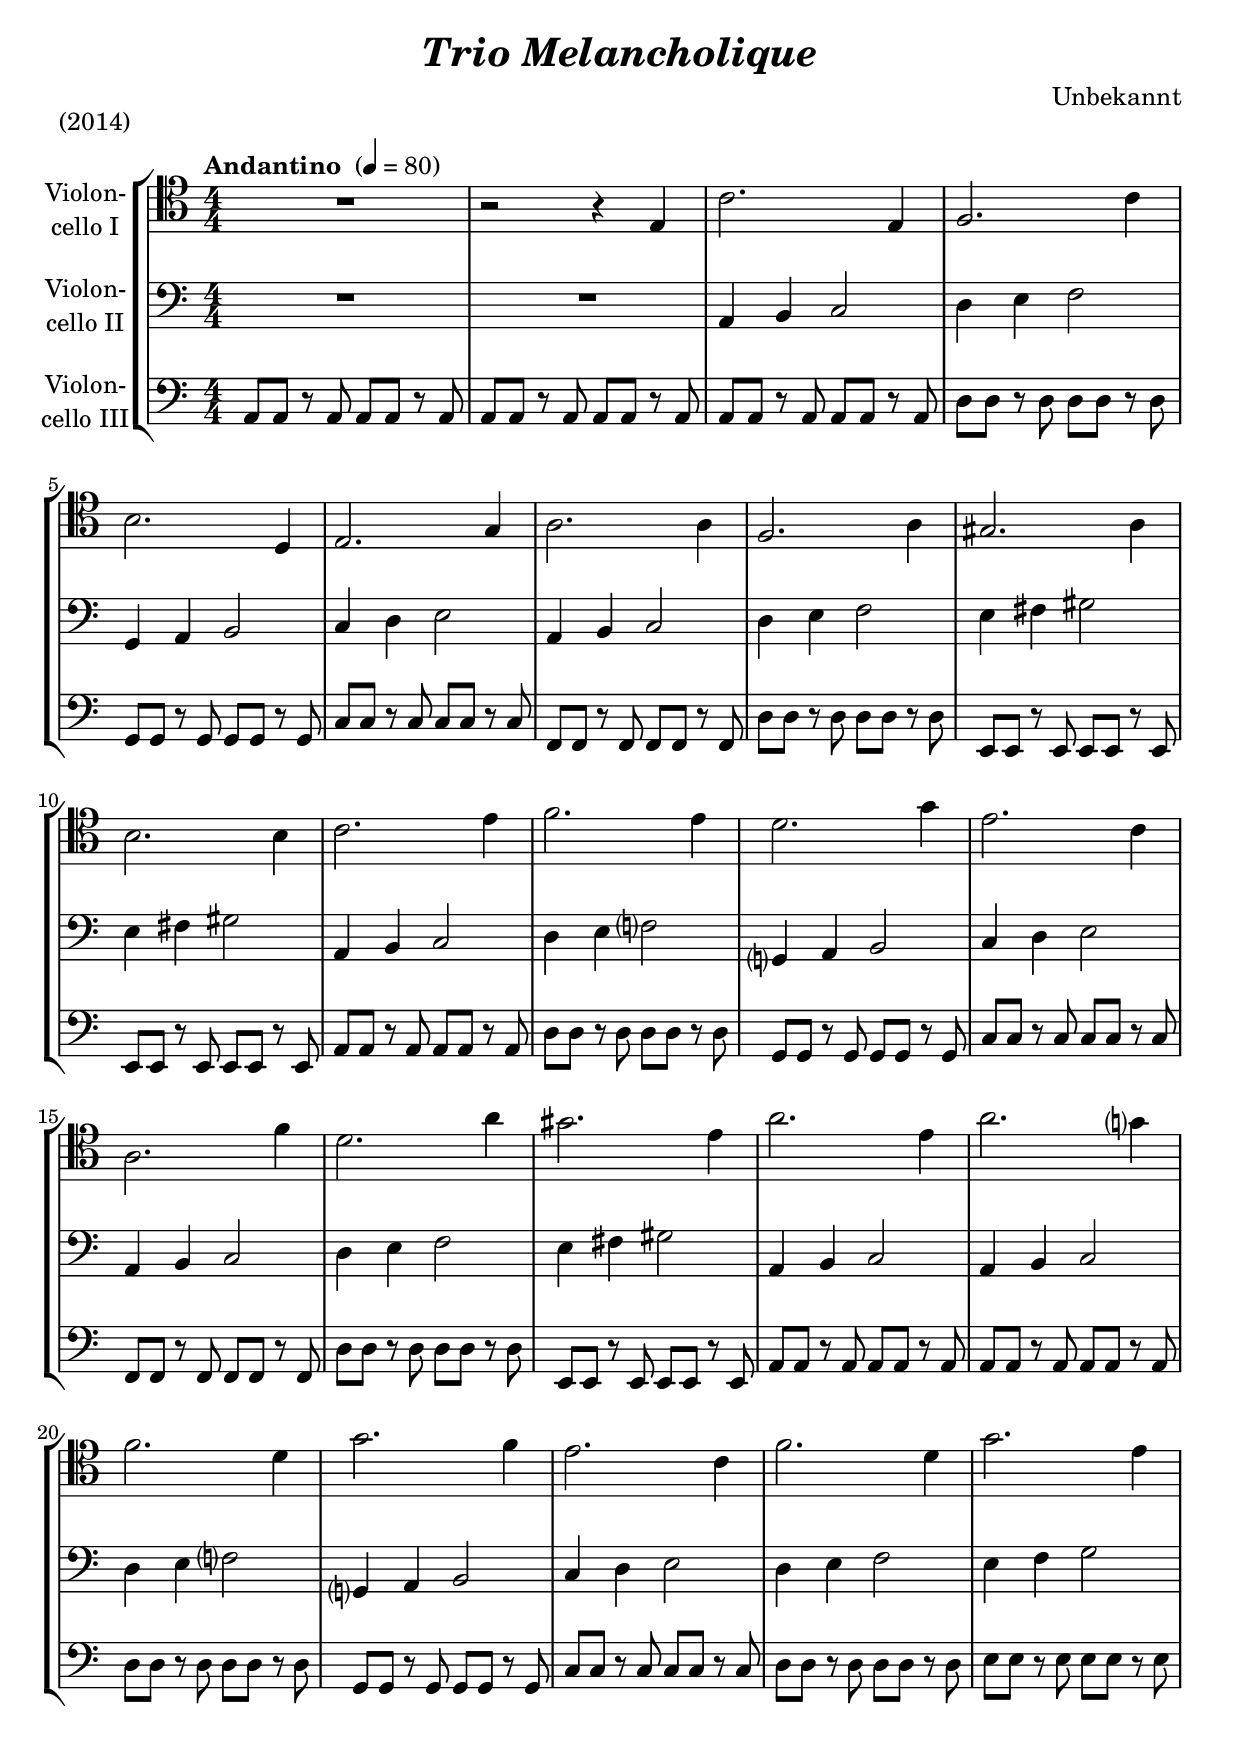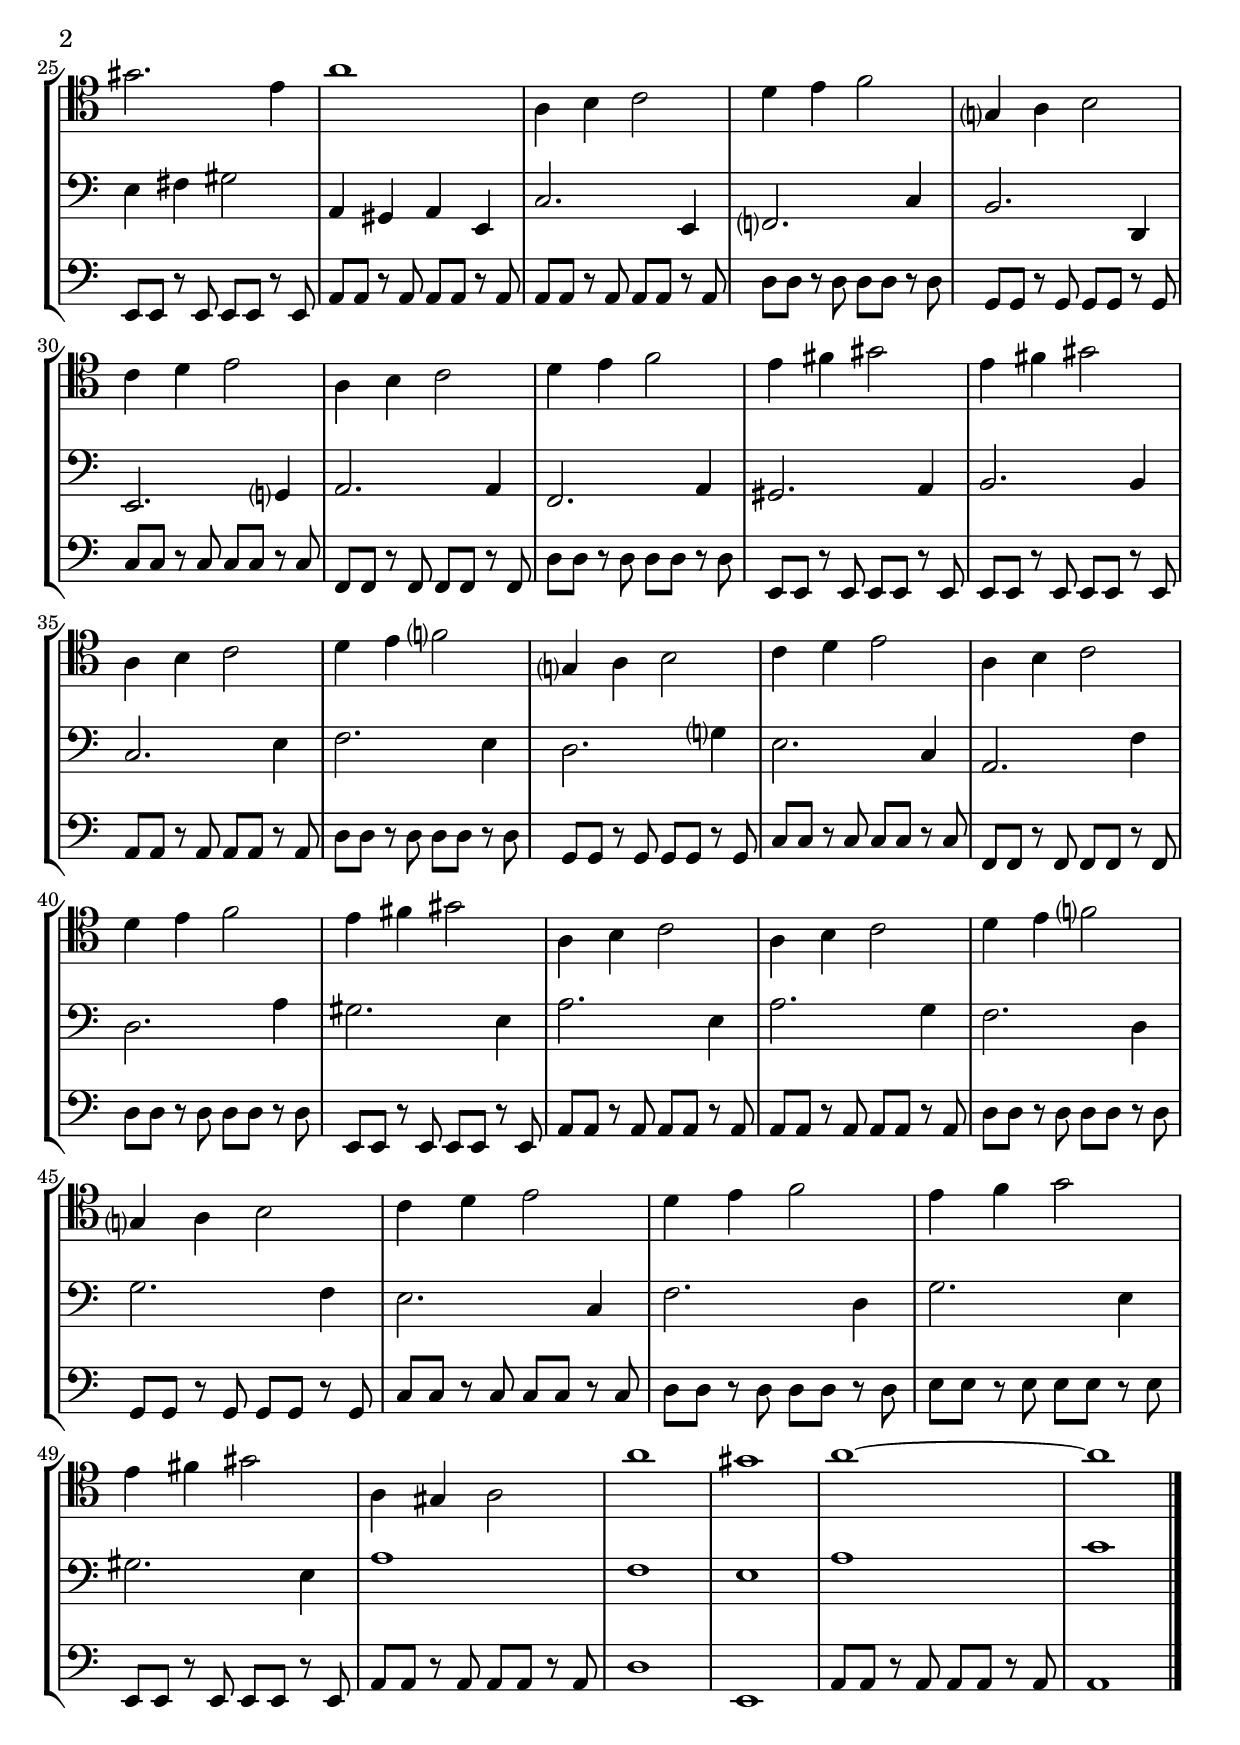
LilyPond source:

\version "2.18.2"
\include "deutsch.ly"
  
#(set-global-staff-size 21.75)

\header {
  title     = \markup \bold \italic "Trio Melancholique"
  composer  = "Unbekannt"
%  arranger  = ""
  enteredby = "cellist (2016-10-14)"
  piece     = "(2014)"
}

voiceconsts = {
  \key a \minor
  \time 4/4
  \clef "bass"
  \numericTimeSignature
  \compressFullBarRests
  \tempo "Andantino " 4=80
  % Set default beaming for all staves
%  \set Timing.beamExceptions = #'()
%  \set Timing.baseMoment     = #(ly:make-moment 1 4)
%  \set Timing.beatStructure  = #'(1 1 1)
}

%minstr = "harpsichord"
mist = "string ensemble 1"
%minstr = "accordion"
miba = "bassoon"
milo = "drawbar organ"

va = \relative c {
  \voiceconsts
  \clef "tenor"

  R1
  r2 r4 e
  c'2. e,4
  f2. c'4
  h2. d,4
  e2. g4
  a2. a4
  f2. a4
  gis2. a4
  h2. h4
  c2. e4
  f2. e4

  d2. g4
  e2. c4
  a2. f'4
  d2. a'4
  gis2. e4
  a2. e4
  a2. g?4
  f2. d4
  g2. f4
  e2. c4
  f2. d4
  g2. e4

  gis2. e4
  a1
  a,4 h c2
  d4 e f2
  g,?4 a h2
  c4 d e2
  a,4 h c2
  d4 e f2
  e4 fis gis2

  e4 fis gis2
  a,4 h c2
  d4 e f?2
  g,?4 a h2
  c4 d e2
  a,4 h c2
  d4 e f2
  e4 fis gis2
  a,4 h c2

  a4 h c2
  d4 e f?2
  g,?4 a h2
  c4 d e2
  d4 e f2
  e4 f g2
  e4 fis gis2
  a,4 gis a2
  a'1
  gis
  a~
  a \bar "|."
}

vb = \relative c {
  \voiceconsts

  R1*2
  a4 h c2
  d4 e f2
  g,4 a h2
  c4 d e2
  a,4 h c2
  d4 e f2
  e4 fis gis2
  e4 fis gis2

  a,4 h c2
  d4 e f?2
  g,?4 a h2
  c4 d e2
  a,4 h c2
  d4 e f2
  e4 fis gis2
  a,4 h c2
  a4 h c2
  d4 e f?2

  g,?4 a h2
  c4 d e2
  d4 e f2
  e4 f g2
  e4 fis gis2
  a,4 gis a e
  c'2. e,4
  f?2. c'4
  h2. d,4
  e2. g?4

  a2. a4
  f2. a4
  gis2. a4
  h2. h4
  c2. e4
  f2. e4
  d2. g?4
  e2. c4
  a2. f'4
  d2. a'4
  gis2. e4
  a2. e4

  a2. g4
  f2. d4
  g2. f4
  e2. c4
  f2. d4
  g2. e4
  gis2. e4
  a1
  f
  e
  a
  c \bar "."
}

vc = \relative c {
  \voiceconsts

  a8 a r a a a r a
  a a r a a a r a
  a a r a a a r a
  d d r d d d r d
  
  g, g r g g g r g
  c c r c c c r c
  f, f r f f f r f
  d' d r d d d r d

  e, e r e e e r e
  e e r e e e r e
  a a r a a a r a
  d d r d d d r d
  
  g, g r g g g r g
  c c r c c c r c
  f, f r f f f r f
  d' d r d d d r d

  e, e r e e e r e
  a a r a a a r a
  a a r a a a r a
  d d r d d d r d
  
  g, g r g g g r g
  c c r c c c r c
  d d r d d d r d
  e e r e e e r e
  e, e r e e e r e

  a a r a a a r a
  a a r a a a r a
  d d r d d d r d  
  g, g r g g g r g
  c c r c c c r c
  
  f, f r f f f r f
  d' d r d d d r d
  e, e r e e e r e
  e e r e e e r e
  
  a a r a a a r a
  d d r d d d r d  
  g, g r g g g r g
  c c r c c c r c
  f, f r f f f r f

  d' d r d d d r d  
  e, e r e e e r e
  a a r a a a r a
  a a r a a a r a
  d d r d d d r d
  
  g, g r g g g r g
  c c r c c c r c
  d d r d d d r d
  e e r e e e r e
  e, e r e e e r e
  
  a a r a a a r a
  d1
  e,
  a8 a r a a a r a
  a1 \bar "|."
}


music = \new StaffGroup <<
      \new Staff {
	\set Staff.midiInstrument = \mist
	\set Staff.instrumentName = \markup \center-column { "Violon-" "cello I" }
	\transpose a a { \va }
      }

      \new Staff {
	\set Staff.midiInstrument = \miba
	\set Staff.instrumentName = \markup \center-column { "Violon-" "cello II" }
	\transpose a a { \vb }
      }

      \new Staff {
	\set Staff.midiInstrument = \milo
	\set Staff.instrumentName = \markup \center-column { "Violon-" "cello III" }
	\transpose a a { \vc }
      }
>>

\book {
  \score {
    \music
    \layout {}
  }

  \score {
    \unfoldRepeats \music

    \midi {
      \context {
        \Score
      }
    }
  }
}
